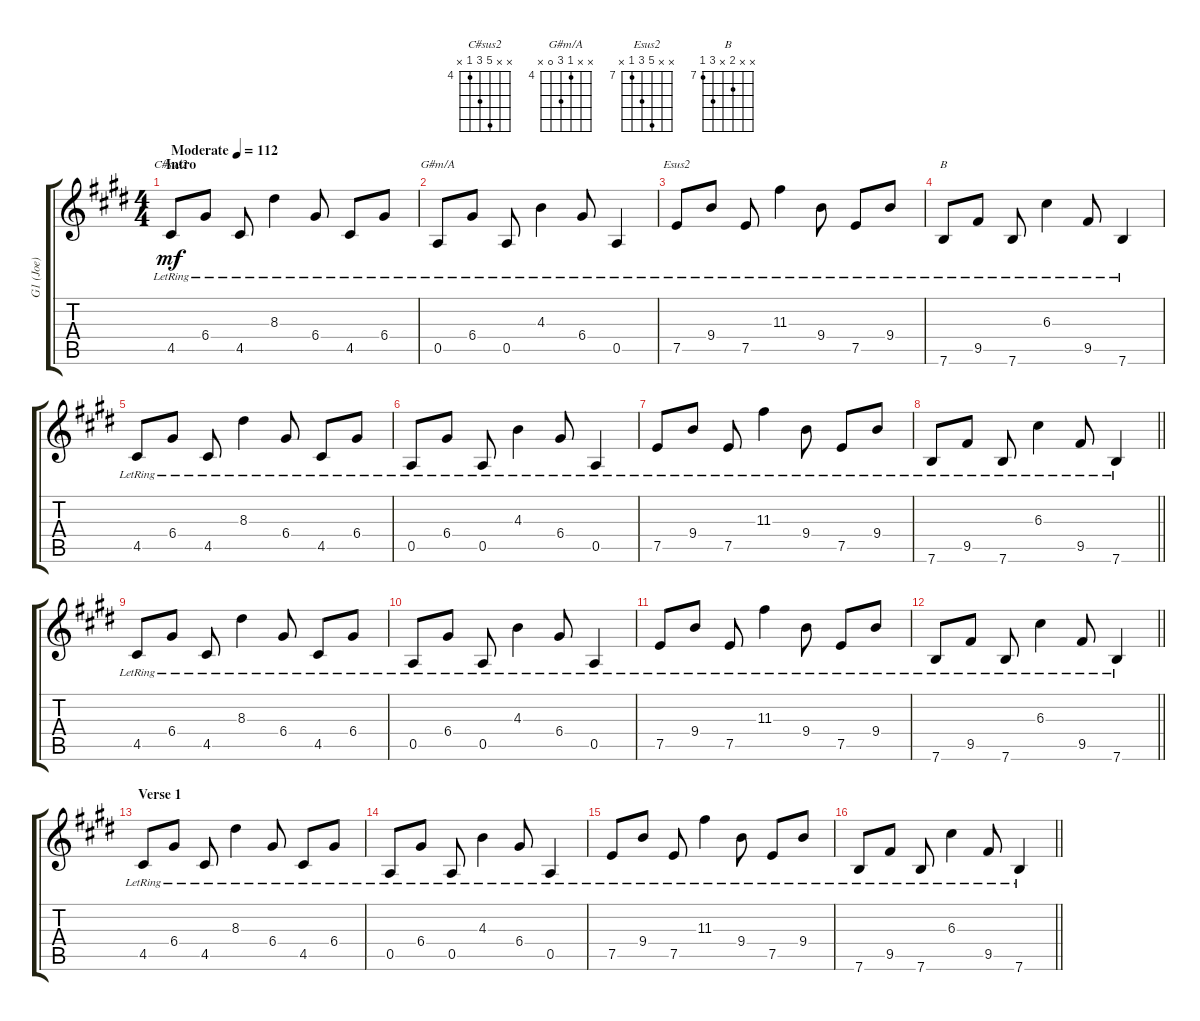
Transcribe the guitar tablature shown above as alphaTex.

\track ("G1 (Joe)" "G1 (Joe)") {instrument distortionguitar}
\staff {score tabs}
\tuning (E4 B3 G3 D3 A2 E2) {hide}
\chord ("C#sus2" x x 8 6 4 x) {firstfret 4}
\chord ("G#m/A" x x 4 6 0 x) {firstfret 4}
\chord ("Esus2" x x 11 9 7 x) {firstfret 7}
\chord ("B" x x 8 x 9 7) {firstfret 7}
\ts (4 4)
\section ("" "Intro")
\tempo (112 "Moderate")
\clef g2
\ks e
4.5{lr}.8{ch "C#sus2" dy mf instrument distortionguitar} 6.4{lr}.8 4.5{lr}.8 8.3{lr}.4 6.4{lr}.8 4.5{lr}.8 6.4{lr}.8 |
0.5{lr}.8{ch "G#m/A"} 6.4{lr}.8 0.5{lr}.8 4.3{lr}.4 6.4{lr}.8 0.5{lr}.4 |
7.5{lr}.8{ch "Esus2"} 9.4{lr}.8 7.5{lr}.8 11.3{lr}.4 9.4{lr}.8 7.5{lr}.8 9.4{lr}.8 |
7.6{lr}.8{ch "B"} 9.5{lr}.8 7.6{lr}.8 6.3{lr}.4 9.5{lr}.8 7.6{lr}.4 |
4.5{lr}.8 6.4{lr}.8 4.5{lr}.8 8.3{lr}.4 6.4{lr}.8 4.5{lr}.8 6.4{lr}.8 |
0.5{lr}.8 6.4{lr}.8 0.5{lr}.8 4.3{lr}.4 6.4{lr}.8 0.5{lr}.4 |
7.5{lr}.8 9.4{lr}.8 7.5{lr}.8 11.3{lr}.4 9.4{lr}.8 7.5{lr}.8 9.4{lr}.8 |
\barLineRight lightlight
7.6{lr}.8 9.5{lr}.8 7.6{lr}.8 6.3{lr}.4 9.5{lr}.8 7.6{lr}.4 |
4.5{lr}.8 6.4{lr}.8 4.5{lr}.8 8.3{lr}.4 6.4{lr}.8 4.5{lr}.8 6.4{lr}.8 |
0.5{lr}.8 6.4{lr}.8 0.5{lr}.8 4.3{lr}.4 6.4{lr}.8 0.5{lr}.4 |
7.5{lr}.8 9.4{lr}.8 7.5{lr}.8 11.3{lr}.4 9.4{lr}.8 7.5{lr}.8 9.4{lr}.8 |
\barLineRight lightlight
7.6{lr}.8 9.5{lr}.8 7.6{lr}.8 6.3{lr}.4 9.5{lr}.8 7.6{lr}.4 |
\section ("" "Verse 1")
4.5{lr}.8 6.4{lr}.8 4.5{lr}.8 8.3{lr}.4 6.4{lr}.8 4.5{lr}.8 6.4{lr}.8 |
0.5{lr}.8 6.4{lr}.8 0.5{lr}.8 4.3{lr}.4 6.4{lr}.8 0.5{lr}.4 |
7.5{lr}.8 9.4{lr}.8 7.5{lr}.8 11.3{lr}.4 9.4{lr}.8 7.5{lr}.8 9.4{lr}.8 |
\barLineRight lightlight
7.6{lr}.8 9.5{lr}.8 7.6{lr}.8 6.3{lr}.4 9.5{lr}.8 7.6{lr}.4
